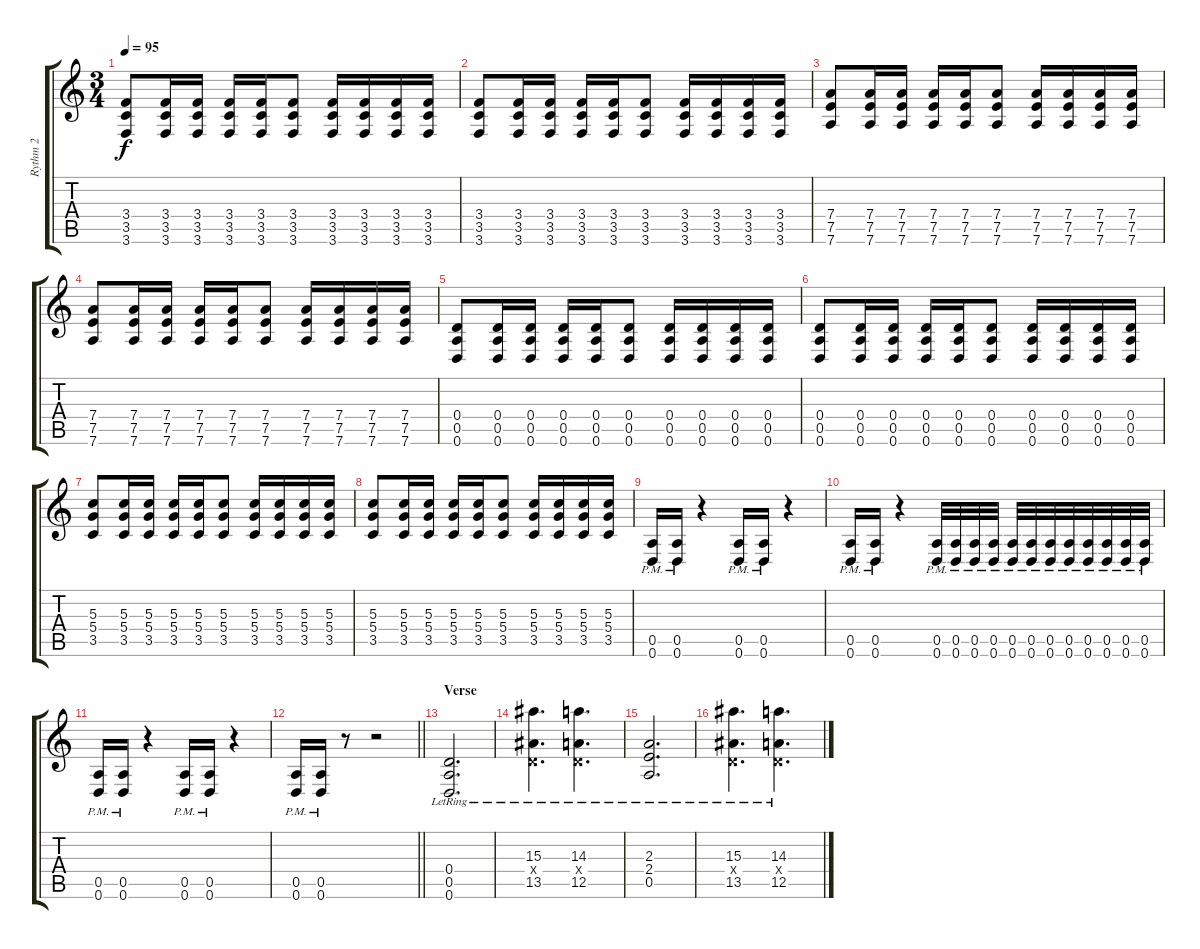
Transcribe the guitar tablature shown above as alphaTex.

\track ("Rythm 2" "Rythm 2") {instrument distortionguitar}
\staff {score tabs}
\tuning (E4 B3 G3 D3 A2 D2) {hide}
\ts (3 4)
\tempo 95
\clef g2
\ks c
(3.4 3.5 3.6).8{dy f} (3.4 3.5 3.6).16 (3.4 3.5 3.6).16 (3.4 3.5 3.6).16 (3.4 3.5 3.6).16 (3.4 3.5 3.6).8 (3.4 3.5 3.6).16 (3.4 3.5 3.6).16 (3.4 3.5 3.6).16 (3.4 3.5 3.6).16 |
(3.4 3.5 3.6).8 (3.4 3.5 3.6).16 (3.4 3.5 3.6).16 (3.4 3.5 3.6).16 (3.4 3.5 3.6).16 (3.4 3.5 3.6).8 (3.4 3.5 3.6).16 (3.4 3.5 3.6).16 (3.4 3.5 3.6).16 (3.4 3.5 3.6).16 |
(7.4 7.5 7.6).8 (7.4 7.5 7.6).16 (7.4 7.5 7.6).16 (7.4 7.5 7.6).16 (7.4 7.5 7.6).16 (7.4 7.5 7.6).8 (7.4 7.5 7.6).16 (7.4 7.5 7.6).16 (7.4 7.5 7.6).16 (7.4 7.5 7.6).16 |
(7.4 7.5 7.6).8 (7.4 7.5 7.6).16 (7.4 7.5 7.6).16 (7.4 7.5 7.6).16 (7.4 7.5 7.6).16 (7.4 7.5 7.6).8 (7.4 7.5 7.6).16 (7.4 7.5 7.6).16 (7.4 7.5 7.6).16 (7.4 7.5 7.6).16 |
(0.4 0.5 0.6).8 (0.4 0.5 0.6).16 (0.4 0.5 0.6).16 (0.4 0.5 0.6).16 (0.4 0.5 0.6).16 (0.4 0.5 0.6).8 (0.4 0.5 0.6).16 (0.4 0.5 0.6).16 (0.4 0.5 0.6).16 (0.4 0.5 0.6).16 |
(0.4 0.5 0.6).8 (0.4 0.5 0.6).16 (0.4 0.5 0.6).16 (0.4 0.5 0.6).16 (0.4 0.5 0.6).16 (0.4 0.5 0.6).8 (0.4 0.5 0.6).16 (0.4 0.5 0.6).16 (0.4 0.5 0.6).16 (0.4 0.5 0.6).16 |
(5.3 5.4 3.5).8 (5.3 5.4 3.5).16 (5.3 5.4 3.5).16 (5.3 5.4 3.5).16 (5.3 5.4 3.5).16 (5.3 5.4 3.5).8 (5.3 5.4 3.5).16 (5.3 5.4 3.5).16 (5.3 5.4 3.5).16 (5.3 5.4 3.5).16 |
(5.3 5.4 3.5).8 (5.3 5.4 3.5).16 (5.3 5.4 3.5).16 (5.3 5.4 3.5).16 (5.3 5.4 3.5).16 (5.3 5.4 3.5).8 (5.3 5.4 3.5).16 (5.3 5.4 3.5).16 (5.3 5.4 3.5).16 (5.3 5.4 3.5).16 |
(0.5{pm} 0.6{pm}).16 (0.5{pm} 0.6{pm}).16 r.4 (0.5{pm} 0.6{pm}).16 (0.5{pm} 0.6{pm}).16 r.4 |
(0.5{pm} 0.6{pm}).16 (0.5{pm} 0.6{pm}).16 r.4 (0.5{pm} 0.6{pm}).32 (0.5{pm} 0.6{pm}).32 (0.5{pm} 0.6{pm}).32 (0.5{pm} 0.6{pm}).32 (0.5{pm} 0.6{pm}).32 (0.5{pm} 0.6{pm}).32 (0.5{pm} 0.6{pm}).32 (0.5{pm} 0.6{pm}).32 (0.5{pm} 0.6{pm}).32 (0.5{pm} 0.6{pm}).32 (0.5{pm} 0.6{pm}).32 (0.5{pm} 0.6{pm}).32 |
(0.5{pm} 0.6{pm}).16 (0.5{pm} 0.6{pm}).16 r.4 (0.5{pm} 0.6{pm}).16 (0.5{pm} 0.6{pm}).16 r.4 |
\barLineRight lightlight
(0.5{pm} 0.6{pm}).16 (0.5{pm} 0.6{pm}).16 r.8 r.2 |
\section ("" "Verse")
(0.4{lr} 0.5{lr} 0.6{lr}).2{d} |
(15.3{lr} 0.4{x} 13.5{lr}).4{d} (14.3{lr} 0.4{x} 12.5{lr}).4{d} |
(2.3{lr} 2.4{lr} 0.5{lr}).2{d} |
(15.3{lr} 0.4{x} 13.5{lr}).4{d} (14.3{lr} 0.4{x} 12.5{lr}).4{d}
